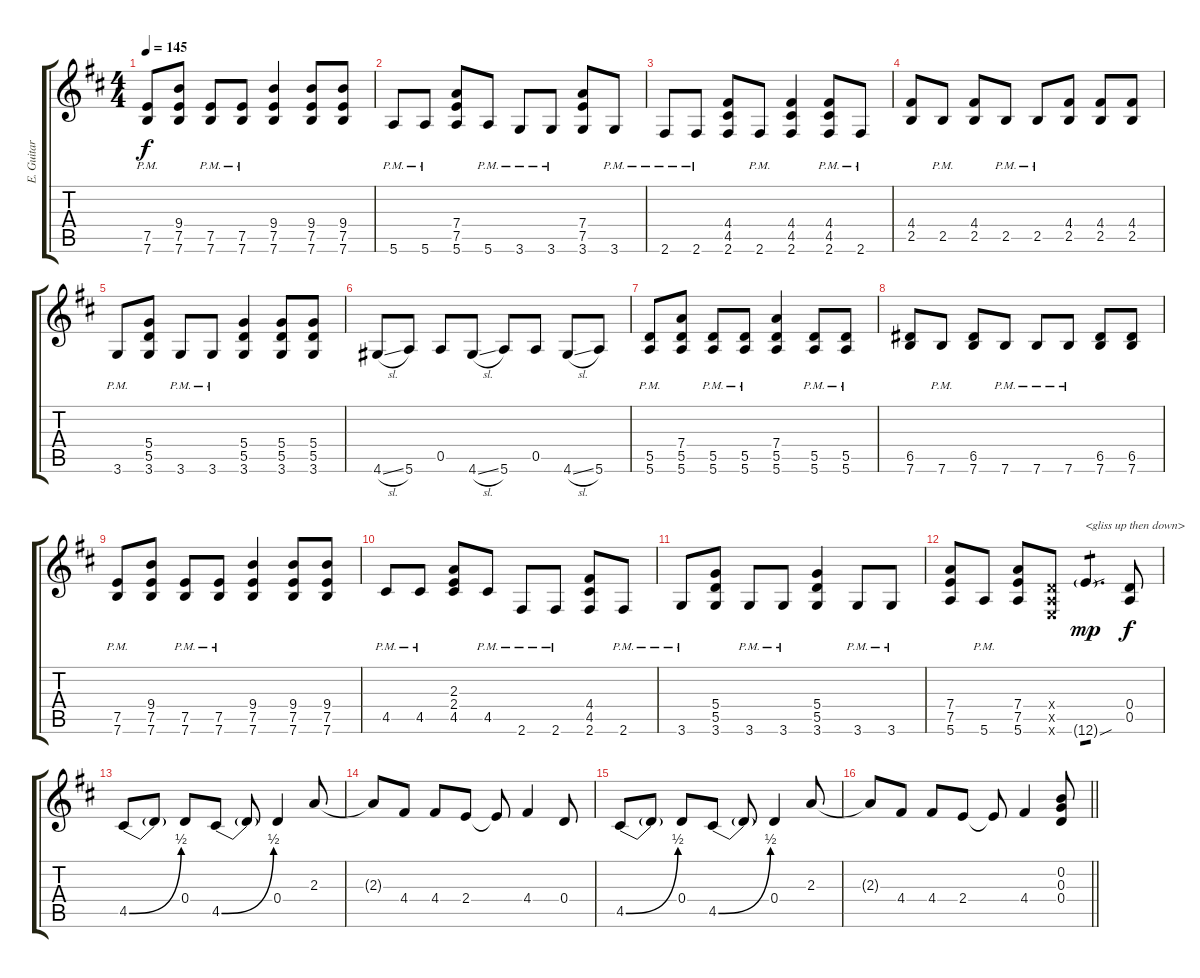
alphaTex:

\track ("E. Guitar III" "E. Guitar ") {instrument overdrivenguitar}
\staff {score tabs}
\tuning (E4 B3 G3 D3 A2 E2) {hide}
\ts (4 4)
\tempo 145
\clef g2
\ks d
(7.5{pm} 7.6{pm}).8{dy f} (9.4 7.5 7.6).8 (7.5{pm} 7.6{pm}).8 (7.5{pm} 7.6{pm}).8 (9.4 7.5 7.6).4 (9.4 7.5 7.6).8 (9.4 7.5 7.6).8 |
5.6{pm}.8 5.6{pm}.8 (7.4 7.5 5.6).8 5.6{pm}.8 3.6{pm}.8 3.6{pm}.8 (7.4 7.5 3.6).8 3.6{pm}.8 |
2.6{pm}.8 2.6{pm}.8 (4.4 4.5 2.6).8 2.6{pm}.8 (4.4 4.5 2.6).4 (4.4{pm} 4.5{pm} 2.6{pm}).8 2.6{pm}.8 |
(4.4 2.5).8 2.5{pm}.8 (4.4 2.5).8 2.5{pm}.8 2.5{pm}.8 (4.4 2.5).8 (4.4 2.5).8 (4.4 2.5).8 |
3.6{pm}.8 (5.4 5.5 3.6).8 3.6{pm}.8 3.6{pm}.8 (5.4 5.5 3.6).4 (5.4 5.5 3.6).8 (5.4 5.5 3.6).8 |
4.6{sl}.8 5.6.8 0.5.8 4.6{sl}.8 5.6.8 0.5.8 4.6{sl}.8 5.6.8 |
(5.5{pm} 5.6{pm}).8 (7.4 5.5 5.6).8 (5.5{pm} 5.6{pm}).8 (5.5{pm} 5.6{pm}).8 (7.4 5.5 5.6).4 (5.5{pm} 5.6{pm}).8 (5.5{pm} 5.6{pm}).8 |
(6.5 7.6).8 7.6{pm}.8 (6.5 7.6).8 7.6{pm}.8 7.6{pm}.8 7.6{pm}.8 (6.5 7.6).8 (6.5 7.6).8 |
(7.5{pm} 7.6{pm}).8 (9.4 7.5 7.6).8 (7.5{pm} 7.6{pm}).8 (7.5{pm} 7.6{pm}).8 (9.4 7.5 7.6).4 (9.4 7.5 7.6).8 (9.4 7.5 7.6).8 |
4.5{pm}.8 4.5{pm}.8 (2.3 2.4 4.5).8 4.5{pm}.8 2.6{pm}.8 2.6{pm}.8 (4.4 4.5 2.6).8 2.6{pm}.8 |
3.6{pm}.8 (5.4 5.5 3.6).8 3.6{pm}.8 3.6{pm}.8 (5.4 5.5 3.6).4 3.6{pm}.8 3.6{pm}.8 |
(7.4 7.5 5.6).8 5.6{pm}.8 (7.4 7.5 5.6).8 (0.4{x} 0.5{x} 0.6{x}).8 12.6{sou g}.4{d txt "<gliss up then down>" tp 1 dy mp} (0.4 0.5).8{dy f} |
4.5{be (bend 0 0 60 2)}.8 4.5{t}.8 0.4.8 4.5{be (bend 0 0 60 2)}.8 4.5{t}.8 0.4.4 2.3.8 |
2.3{t}.8 4.4.8 4.4.8 2.4.8 2.4{t}.8 4.4.4 0.4.8 |
4.5{be (bend 0 0 60 2)}.8 4.5{t}.8 0.4.8 4.5{be (bend 0 0 60 2)}.8 4.5{t}.8 0.4.4 2.3.8 |
\barLineRight lightlight
2.3{t}.8 4.4.8 4.4.8 2.4.8 2.4{t}.8 4.4.4 (0.2 0.3 0.4).8
